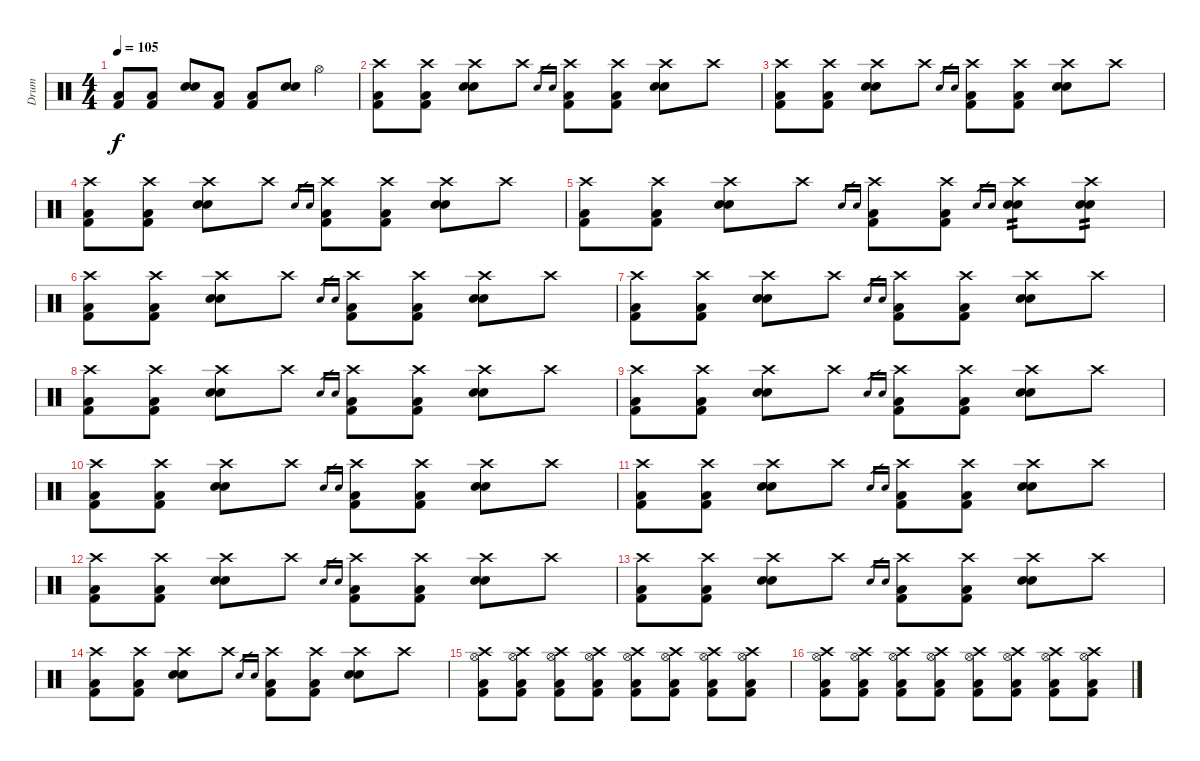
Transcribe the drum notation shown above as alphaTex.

\track ("Drum" "Drum") {instrument percussion}
\staff {score}
\articulation defaults
\ts (4 4)
\tempo 105
\clef neutral
\ks c
("Kick (hit) 2" "Low Floor Tom (hit)").8{dy f} ("Kick (hit) 2" "Low Floor Tom (hit)").8 ("Electric Snare (hit)" "Electric Snare (hit)").8 ("Kick (hit) 2" "Low Floor Tom (hit)").8 ("Kick (hit) 2" "Low Floor Tom (hit)").8 ("Electric Snare (hit)" "Electric Snare (hit)").8 "Hi-Hat (open)".4 |
("Crash high (hit)" "Kick (hit) 2" "Low Floor Tom (hit)").8 ("Crash high (hit)" "Kick (hit) 2" "Low Floor Tom (hit)").8 ("Crash high (hit)" "Electric Snare (hit)" "Electric Snare (hit)").8 "Crash high (hit)".8 "Electric Snare (hit)".16{gr} "Electric Snare (hit)".16{gr} ("Crash high (hit)" "Kick (hit) 2" "Low Floor Tom (hit)").8 ("Crash high (hit)" "Kick (hit) 2" "Low Floor Tom (hit)").8 ("Crash high (hit)" "Electric Snare (hit)" "Electric Snare (hit)").8 "Crash high (hit)".8 |
("Crash high (hit)" "Kick (hit) 2" "Low Floor Tom (hit)").8 ("Crash high (hit)" "Kick (hit) 2" "Low Floor Tom (hit)").8 ("Crash high (hit)" "Electric Snare (hit)" "Electric Snare (hit)").8 "Crash high (hit)".8 "Electric Snare (hit)".16{gr} "Electric Snare (hit)".16{gr} ("Crash high (hit)" "Kick (hit) 2" "Low Floor Tom (hit)").8 ("Crash high (hit)" "Kick (hit) 2" "Low Floor Tom (hit)").8 ("Crash high (hit)" "Electric Snare (hit)" "Electric Snare (hit)").8 "Crash high (hit)".8 |
("Crash high (hit)" "Kick (hit) 2" "Low Floor Tom (hit)").8 ("Crash high (hit)" "Kick (hit) 2" "Low Floor Tom (hit)").8 ("Crash high (hit)" "Electric Snare (hit)" "Electric Snare (hit)").8 "Crash high (hit)".8 "Electric Snare (hit)".16{gr} "Electric Snare (hit)".16{gr} ("Crash high (hit)" "Kick (hit) 2" "Low Floor Tom (hit)").8 ("Crash high (hit)" "Kick (hit) 2" "Low Floor Tom (hit)").8 ("Crash high (hit)" "Electric Snare (hit)" "Electric Snare (hit)").8 "Crash high (hit)".8 |
("Crash high (hit)" "Kick (hit) 2" "Low Floor Tom (hit)").8 ("Crash high (hit)" "Kick (hit) 2" "Low Floor Tom (hit)").8 ("Crash high (hit)" "Electric Snare (hit)" "Electric Snare (hit)").8 "Crash high (hit)".8 "Electric Snare (hit)".16{gr} "Electric Snare (hit)".16{gr} ("Crash high (hit)" "Kick (hit) 2" "Low Floor Tom (hit)").8 ("Crash high (hit)" "Kick (hit) 2" "Low Floor Tom (hit)").8 "Electric Snare (hit)".16{gr} "Electric Snare (hit)".16{gr} ("Crash high (hit)" "Electric Snare (hit)" "Electric Snare (hit)").8{tp 2} ("Crash high (hit)" "Electric Snare (hit)" "Electric Snare (hit)").8{tp 2} |
("Crash high (hit)" "Kick (hit) 2" "Low Floor Tom (hit)").8 ("Crash high (hit)" "Kick (hit) 2" "Low Floor Tom (hit)").8 ("Crash high (hit)" "Electric Snare (hit)" "Electric Snare (hit)").8 "Crash high (hit)".8 "Electric Snare (hit)".16{gr} "Electric Snare (hit)".16{gr} ("Crash high (hit)" "Kick (hit) 2" "Low Floor Tom (hit)").8 ("Crash high (hit)" "Kick (hit) 2" "Low Floor Tom (hit)").8 ("Crash high (hit)" "Electric Snare (hit)" "Electric Snare (hit)").8 "Crash high (hit)".8 |
("Crash high (hit)" "Kick (hit) 2" "Low Floor Tom (hit)").8 ("Crash high (hit)" "Kick (hit) 2" "Low Floor Tom (hit)").8 ("Crash high (hit)" "Electric Snare (hit)" "Electric Snare (hit)").8 "Crash high (hit)".8 "Electric Snare (hit)".16{gr} "Electric Snare (hit)".16{gr} ("Crash high (hit)" "Kick (hit) 2" "Low Floor Tom (hit)").8 ("Crash high (hit)" "Kick (hit) 2" "Low Floor Tom (hit)").8 ("Crash high (hit)" "Electric Snare (hit)" "Electric Snare (hit)").8 "Crash high (hit)".8 |
("Crash high (hit)" "Kick (hit) 2" "Low Floor Tom (hit)").8 ("Crash high (hit)" "Kick (hit) 2" "Low Floor Tom (hit)").8 ("Crash high (hit)" "Electric Snare (hit)" "Electric Snare (hit)").8 "Crash high (hit)".8 "Electric Snare (hit)".16{gr} "Electric Snare (hit)".16{gr} ("Crash high (hit)" "Kick (hit) 2" "Low Floor Tom (hit)").8 ("Crash high (hit)" "Kick (hit) 2" "Low Floor Tom (hit)").8 ("Crash high (hit)" "Electric Snare (hit)" "Electric Snare (hit)").8 "Crash high (hit)".8 |
("Crash high (hit)" "Kick (hit) 2" "Low Floor Tom (hit)").8 ("Crash high (hit)" "Kick (hit) 2" "Low Floor Tom (hit)").8 ("Crash high (hit)" "Electric Snare (hit)" "Electric Snare (hit)").8 "Crash high (hit)".8 "Electric Snare (hit)".16{gr} "Electric Snare (hit)".16{gr} ("Crash high (hit)" "Kick (hit) 2" "Low Floor Tom (hit)").8 ("Crash high (hit)" "Kick (hit) 2" "Low Floor Tom (hit)").8 ("Crash high (hit)" "Electric Snare (hit)" "Electric Snare (hit)").8 "Crash high (hit)".8 |
("Crash high (hit)" "Kick (hit) 2" "Low Floor Tom (hit)").8 ("Crash high (hit)" "Kick (hit) 2" "Low Floor Tom (hit)").8 ("Crash high (hit)" "Electric Snare (hit)" "Electric Snare (hit)").8 "Crash high (hit)".8 "Electric Snare (hit)".16{gr} "Electric Snare (hit)".16{gr} ("Crash high (hit)" "Kick (hit) 2" "Low Floor Tom (hit)").8 ("Crash high (hit)" "Kick (hit) 2" "Low Floor Tom (hit)").8 ("Crash high (hit)" "Electric Snare (hit)" "Electric Snare (hit)").8 "Crash high (hit)".8 |
("Crash high (hit)" "Kick (hit) 2" "Low Floor Tom (hit)").8 ("Crash high (hit)" "Kick (hit) 2" "Low Floor Tom (hit)").8 ("Crash high (hit)" "Electric Snare (hit)" "Electric Snare (hit)").8 "Crash high (hit)".8 "Electric Snare (hit)".16{gr} "Electric Snare (hit)".16{gr} ("Crash high (hit)" "Kick (hit) 2" "Low Floor Tom (hit)").8 ("Crash high (hit)" "Kick (hit) 2" "Low Floor Tom (hit)").8 ("Crash high (hit)" "Electric Snare (hit)" "Electric Snare (hit)").8 "Crash high (hit)".8 |
("Crash high (hit)" "Kick (hit) 2" "Low Floor Tom (hit)").8 ("Crash high (hit)" "Kick (hit) 2" "Low Floor Tom (hit)").8 ("Crash high (hit)" "Electric Snare (hit)" "Electric Snare (hit)").8 "Crash high (hit)".8 "Electric Snare (hit)".16{gr} "Electric Snare (hit)".16{gr} ("Crash high (hit)" "Kick (hit) 2" "Low Floor Tom (hit)").8 ("Crash high (hit)" "Kick (hit) 2" "Low Floor Tom (hit)").8 ("Crash high (hit)" "Electric Snare (hit)" "Electric Snare (hit)").8 "Crash high (hit)".8 |
("Crash high (hit)" "Kick (hit) 2" "Low Floor Tom (hit)").8 ("Crash high (hit)" "Kick (hit) 2" "Low Floor Tom (hit)").8 ("Crash high (hit)" "Electric Snare (hit)" "Electric Snare (hit)").8 "Crash high (hit)".8 "Electric Snare (hit)".16{gr} "Electric Snare (hit)".16{gr} ("Crash high (hit)" "Kick (hit) 2" "Low Floor Tom (hit)").8 ("Crash high (hit)" "Kick (hit) 2" "Low Floor Tom (hit)").8 ("Crash high (hit)" "Electric Snare (hit)" "Electric Snare (hit)").8 "Crash high (hit)".8 |
("Crash high (hit)" "Kick (hit) 2" "Low Floor Tom (hit)").8 ("Crash high (hit)" "Kick (hit) 2" "Low Floor Tom (hit)").8 ("Crash high (hit)" "Electric Snare (hit)" "Electric Snare (hit)").8 "Crash high (hit)".8 "Electric Snare (hit)".16{gr} "Electric Snare (hit)".16{gr} ("Crash high (hit)" "Kick (hit) 2" "Low Floor Tom (hit)").8 ("Crash high (hit)" "Kick (hit) 2" "Low Floor Tom (hit)").8 ("Crash high (hit)" "Electric Snare (hit)" "Electric Snare (hit)").8 "Crash high (hit)".8 |
("Crash high (hit)" "Hi-Hat (open)" "Kick (hit) 2" "Low Floor Tom (hit)").8 ("Crash high (hit)" "Hi-Hat (open)" "Kick (hit) 2" "Low Floor Tom (hit)").8 ("Crash high (hit)" "Hi-Hat (open)" "Kick (hit) 2" "Low Floor Tom (hit)").8 ("Crash high (hit)" "Hi-Hat (open)" "Kick (hit) 2" "Low Floor Tom (hit)").8 ("Crash high (hit)" "Hi-Hat (open)" "Kick (hit) 2" "Low Floor Tom (hit)").8 ("Crash high (hit)" "Hi-Hat (open)" "Kick (hit) 2" "Low Floor Tom (hit)").8 ("Crash high (hit)" "Hi-Hat (open)" "Kick (hit) 2" "Low Floor Tom (hit)").8 ("Crash high (hit)" "Hi-Hat (open)" "Kick (hit) 2" "Low Floor Tom (hit)").8 |
("Crash high (hit)" "Hi-Hat (open)" "Kick (hit) 2" "Low Floor Tom (hit)").8 ("Crash high (hit)" "Hi-Hat (open)" "Kick (hit) 2" "Low Floor Tom (hit)").8 ("Crash high (hit)" "Hi-Hat (open)" "Kick (hit) 2" "Low Floor Tom (hit)").8 ("Crash high (hit)" "Hi-Hat (open)" "Kick (hit) 2" "Low Floor Tom (hit)").8 ("Crash high (hit)" "Hi-Hat (open)" "Kick (hit) 2" "Low Floor Tom (hit)").8 ("Crash high (hit)" "Hi-Hat (open)" "Kick (hit) 2" "Low Floor Tom (hit)").8 ("Crash high (hit)" "Hi-Hat (open)" "Kick (hit) 2" "Low Floor Tom (hit)").8 ("Crash high (hit)" "Hi-Hat (open)" "Kick (hit) 2" "Low Floor Tom (hit)").8
